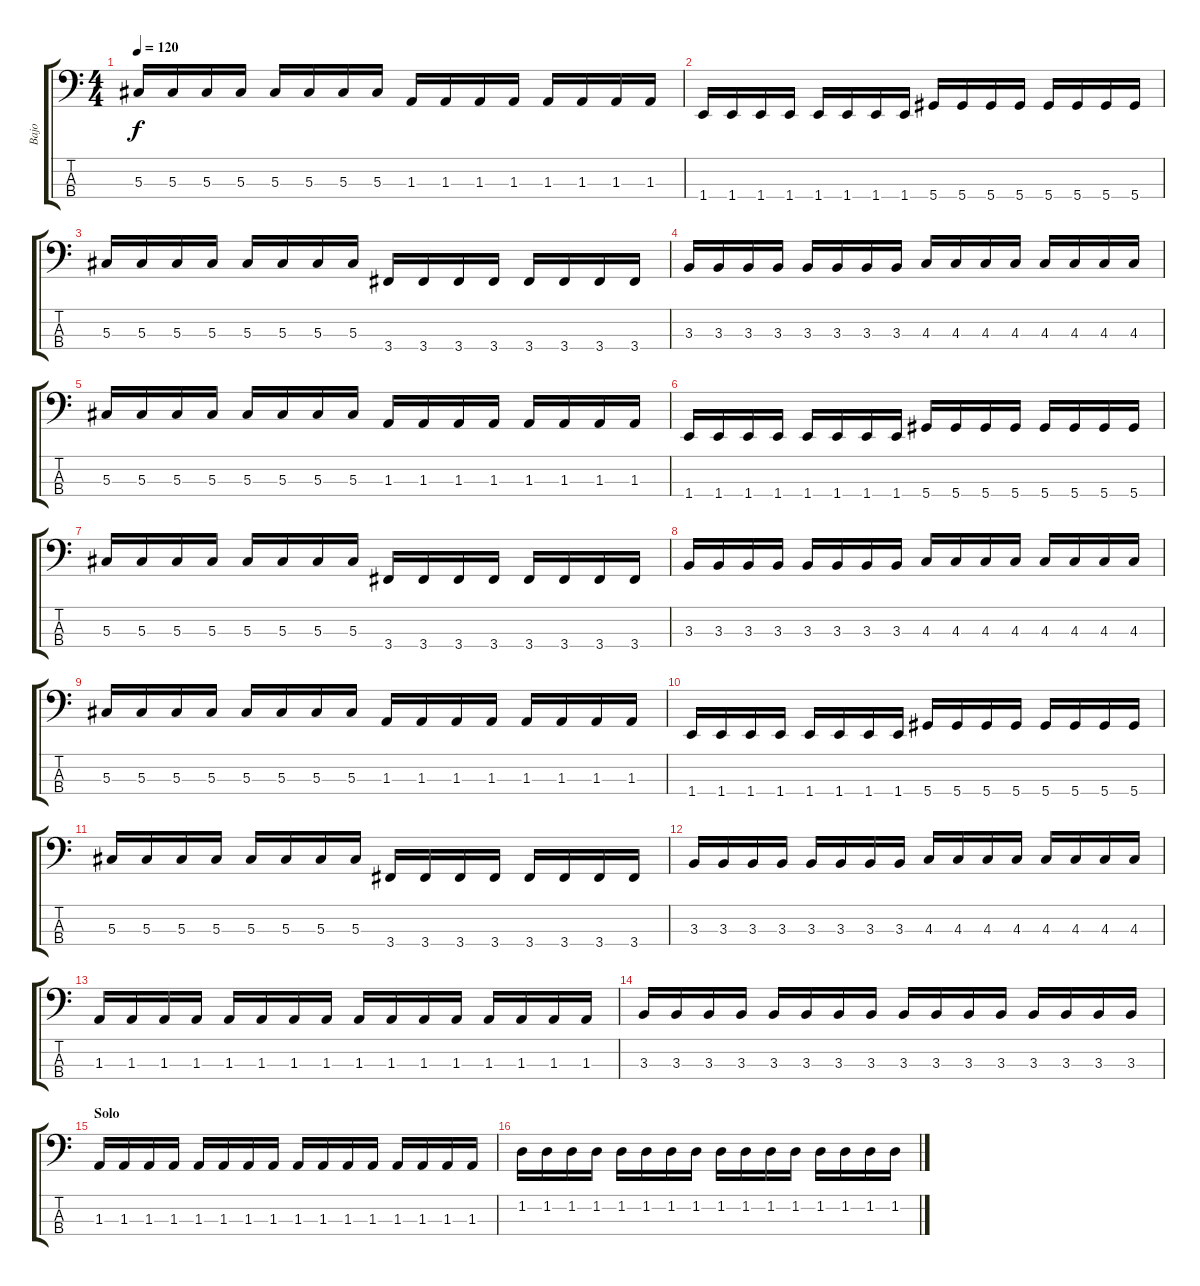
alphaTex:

\track ("Bajo" "Bajo") {instrument electricbasspick}
\staff {score tabs}
\tuning (Gb2 Db2 Ab1 Eb1) {hide}
\ts (4 4)
\tempo 120
\clef f4
\ks c
5.3.16{dy f} 5.3.16 5.3.16 5.3.16 5.3.16 5.3.16 5.3.16 5.3.16 1.3.16 1.3.16 1.3.16 1.3.16 1.3.16 1.3.16 1.3.16 1.3.16 |
1.4.16 1.4.16 1.4.16 1.4.16 1.4.16 1.4.16 1.4.16 1.4.16 5.4.16 5.4.16 5.4.16 5.4.16 5.4.16 5.4.16 5.4.16 5.4.16 |
5.3.16 5.3.16 5.3.16 5.3.16 5.3.16 5.3.16 5.3.16 5.3.16 3.4.16 3.4.16 3.4.16 3.4.16 3.4.16 3.4.16 3.4.16 3.4.16 |
3.3.16 3.3.16 3.3.16 3.3.16 3.3.16 3.3.16 3.3.16 3.3.16 4.3.16 4.3.16 4.3.16 4.3.16 4.3.16 4.3.16 4.3.16 4.3.16 |
5.3.16 5.3.16 5.3.16 5.3.16 5.3.16 5.3.16 5.3.16 5.3.16 1.3.16 1.3.16 1.3.16 1.3.16 1.3.16 1.3.16 1.3.16 1.3.16 |
1.4.16 1.4.16 1.4.16 1.4.16 1.4.16 1.4.16 1.4.16 1.4.16 5.4.16 5.4.16 5.4.16 5.4.16 5.4.16 5.4.16 5.4.16 5.4.16 |
5.3.16 5.3.16 5.3.16 5.3.16 5.3.16 5.3.16 5.3.16 5.3.16 3.4.16 3.4.16 3.4.16 3.4.16 3.4.16 3.4.16 3.4.16 3.4.16 |
3.3.16 3.3.16 3.3.16 3.3.16 3.3.16 3.3.16 3.3.16 3.3.16 4.3.16 4.3.16 4.3.16 4.3.16 4.3.16 4.3.16 4.3.16 4.3.16 |
5.3.16 5.3.16 5.3.16 5.3.16 5.3.16 5.3.16 5.3.16 5.3.16 1.3.16 1.3.16 1.3.16 1.3.16 1.3.16 1.3.16 1.3.16 1.3.16 |
1.4.16 1.4.16 1.4.16 1.4.16 1.4.16 1.4.16 1.4.16 1.4.16 5.4.16 5.4.16 5.4.16 5.4.16 5.4.16 5.4.16 5.4.16 5.4.16 |
5.3.16 5.3.16 5.3.16 5.3.16 5.3.16 5.3.16 5.3.16 5.3.16 3.4.16 3.4.16 3.4.16 3.4.16 3.4.16 3.4.16 3.4.16 3.4.16 |
3.3.16 3.3.16 3.3.16 3.3.16 3.3.16 3.3.16 3.3.16 3.3.16 4.3.16 4.3.16 4.3.16 4.3.16 4.3.16 4.3.16 4.3.16 4.3.16 |
1.3.16 1.3.16 1.3.16 1.3.16 1.3.16 1.3.16 1.3.16 1.3.16 1.3.16 1.3.16 1.3.16 1.3.16 1.3.16 1.3.16 1.3.16 1.3.16 |
3.3.16 3.3.16 3.3.16 3.3.16 3.3.16 3.3.16 3.3.16 3.3.16 3.3.16 3.3.16 3.3.16 3.3.16 3.3.16 3.3.16 3.3.16 3.3.16 |
\section ("" "Solo")
1.3.16 1.3.16 1.3.16 1.3.16 1.3.16 1.3.16 1.3.16 1.3.16 1.3.16 1.3.16 1.3.16 1.3.16 1.3.16 1.3.16 1.3.16 1.3.16 |
1.2.16 1.2.16 1.2.16 1.2.16 1.2.16 1.2.16 1.2.16 1.2.16 1.2.16 1.2.16 1.2.16 1.2.16 1.2.16 1.2.16 1.2.16 1.2.16
